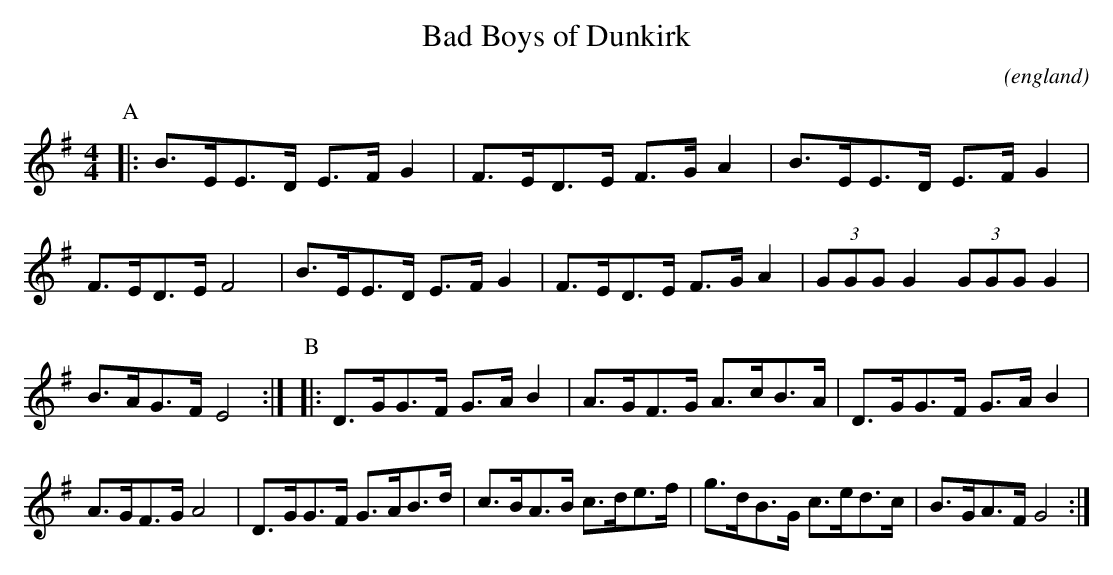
X:1
T:Bad Boys of Dunkirk
O:england
M:4/4
C:
L:1/8
K:G
L:1/8
P:A
|:\
B>EE>D E>F G2|F>ED>E F>G A2|B>EE>D   E>F   G2|F>ED>E F4|\
B>EE>D E>F G2|F>ED>E F>G A2|(3GGG G2 (3GGG G2|B>AG>F E4:|\
P:B
|:D>GG>F G>A B2|A>GF>G A>cB>A|D>GG>F   G>A   B2|A>GF>G A4|\
D>GG>F G>AB>d|c>BA>B c>de>f|g>dB>G   c>ed>c|B>GA>F G4:|
